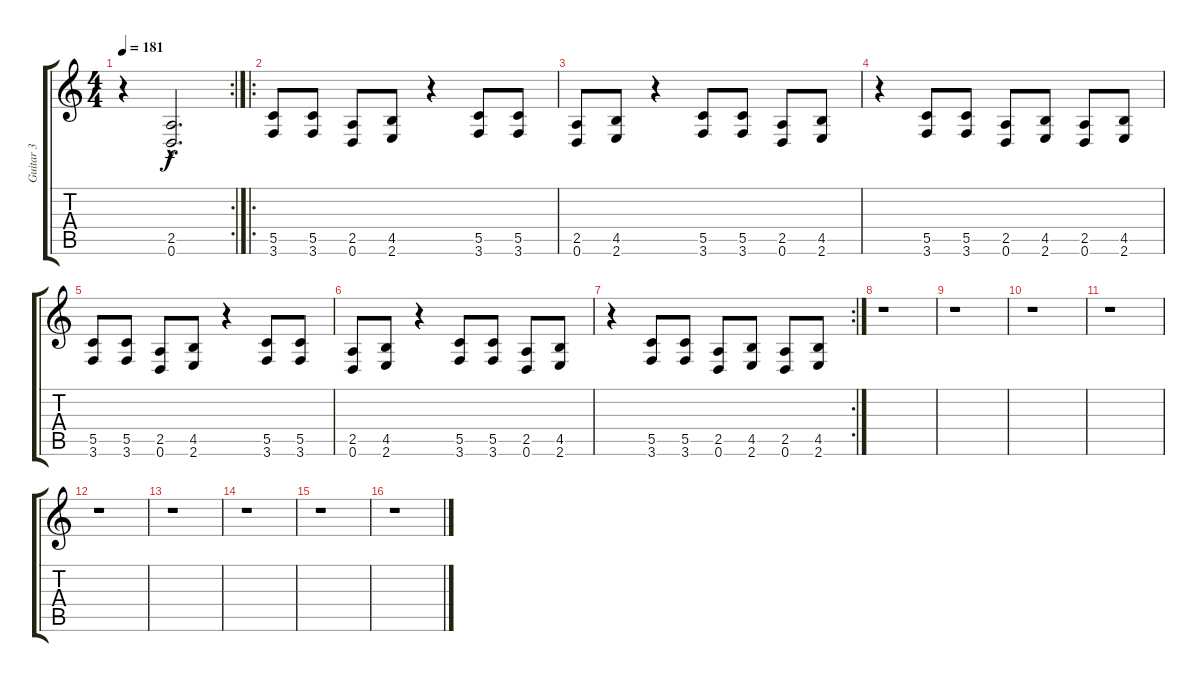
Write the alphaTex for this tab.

\track ("Guitar 3" "Guitar 3") {instrument overdrivenguitar}
\staff {score tabs}
\tuning (D4 A3 F3 C3 G2 D2) {hide}
\rc 2
\ts (4 4)
\tempo 181
\clef g2
\ks c
r.4{dy f} (2.5{hac} 0.6{hac}).2{d} |
\ro
(5.5 3.6).8 (5.5 3.6).8 (2.5 0.6).8 (4.5 2.6).8 r.4 (5.5 3.6).8 (5.5 3.6).8 |
(2.5 0.6).8 (4.5 2.6).8 r.4 (5.5 3.6).8 (5.5 3.6).8 (2.5 0.6).8 (4.5 2.6).8 |
r.4 (5.5 3.6).8 (5.5 3.6).8 (2.5 0.6).8 (4.5 2.6).8 (2.5 0.6).8 (4.5 2.6).8 |
(5.5 3.6).8 (5.5 3.6).8 (2.5 0.6).8 (4.5 2.6).8 r.4 (5.5 3.6).8 (5.5 3.6).8 |
(2.5 0.6).8 (4.5 2.6).8 r.4 (5.5 3.6).8 (5.5 3.6).8 (2.5 0.6).8 (4.5 2.6).8 |
\rc 2
r.4 (5.5 3.6).8 (5.5 3.6).8 (2.5 0.6).8 (4.5 2.6).8 (2.5 0.6).8 (4.5 2.6).8 |
r.1 |
r.1 |
r.1 |
r.1 |
r.1 |
r.1 |
r.1 |
r.1 |
r.1
